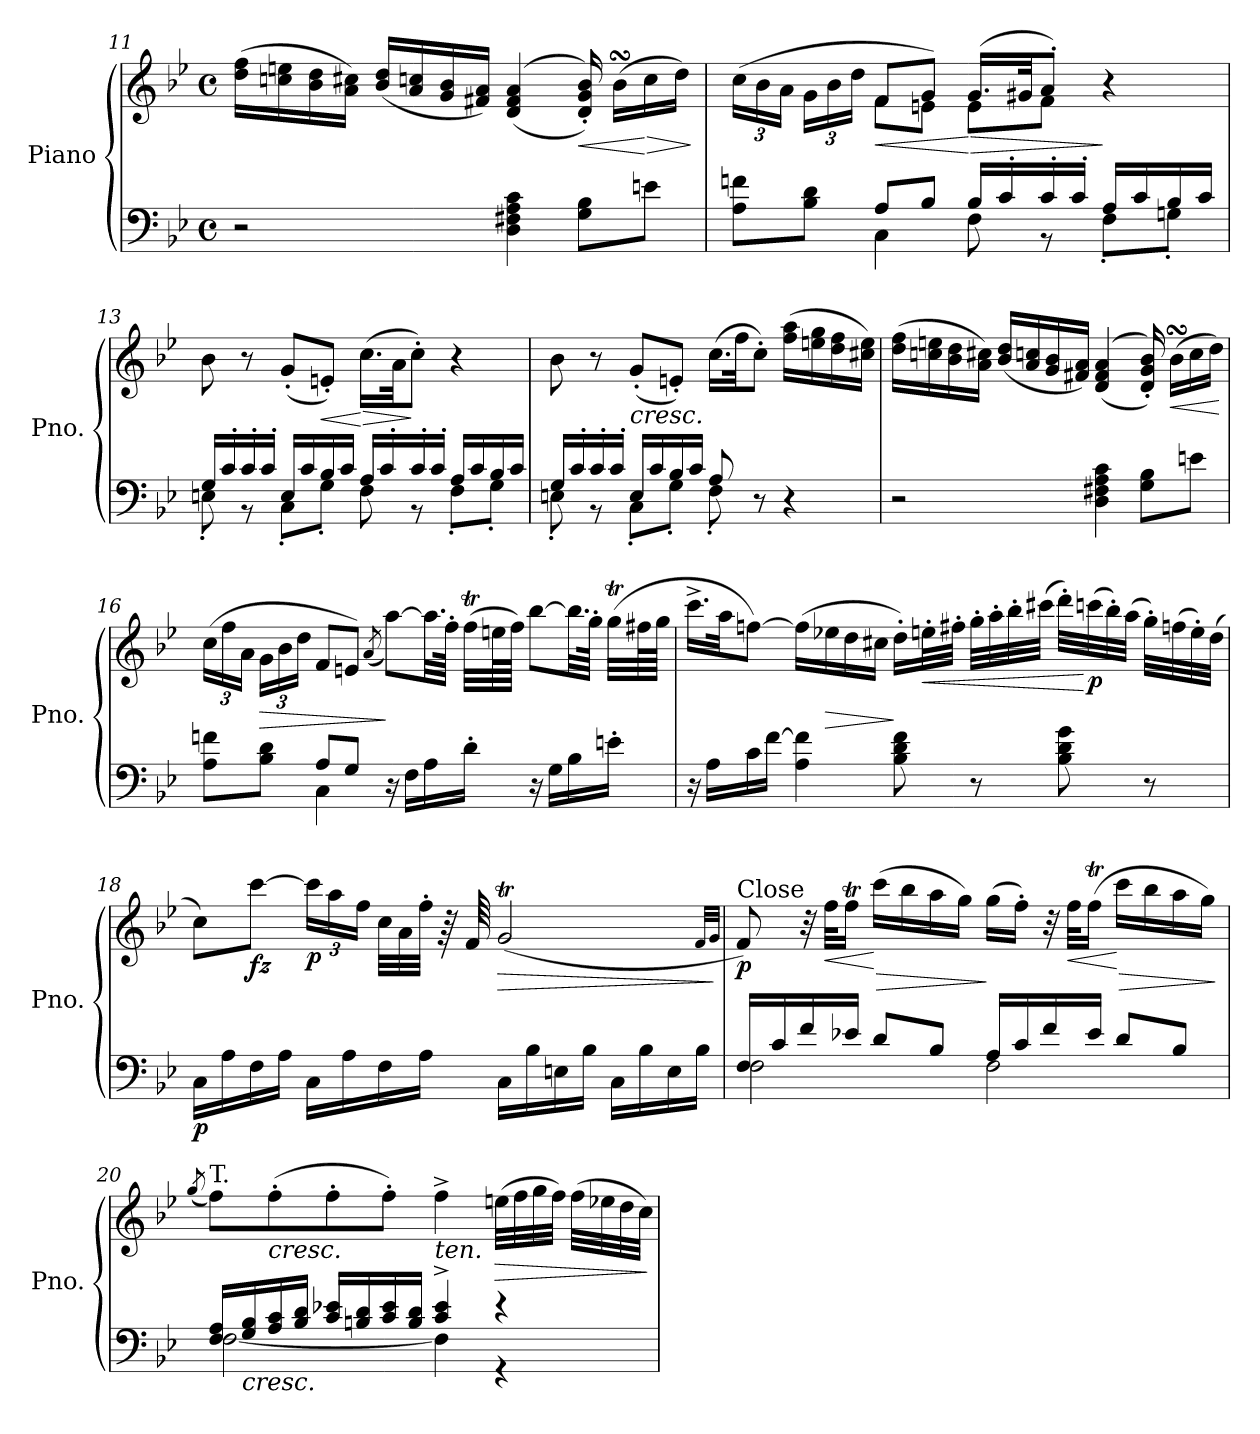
**kern	**kern	**dynam
*part1	*part1	*part1
*staff2	*staff1	*staff1/2
*I"Piano	*	*
*I'Pno.	*	*
*clefF4	*clefG2	*
*k[b-e-]	*k[b-e-]	*
*M4/4	*M4/4	*
*met(c)	*met(c)	*
=11	=11	=11
!	!	!LO:DY:b
2r	(16dd\ 16ff\LL	other-dynamics
.	16ccn\ 16een\	.
.	16b-\ 16dd\	.
.	16a\ 16cc#X\JJ)	.
!	!	!LO:DY:b
.	(16b-/ 16dd/LL	other-dynamics
.	16a/ 16ccn/	.
.	16g/ 16b-/	.
.	16f#X/ 16a/JJ)	.
!	!	!LO:DY:b
4D\ 4F#X\ 4A\ 4c\	(>(4d/ 4f#/ 4a/	other-dynamics
!	!	!LO:HP:b
8G\<< 8B-\<<L	16d/' 16g/' 16b-/'))	<
.	(16b-sSSs\LL	.
!	!	!LO:HP:n=1:b
8en\J	16cc\	[ >
.	16dd\JJ)	.
.	.	]
=12	=12	=12
*^	*	*
*	*	*Xbrackettup	*
*	*	*^	*
8A\<< 8fn\<<L	4ryy	(24cc\LL	4ryy	.
.	.	24b-\	.	.
.	.	24a\JJ	.	.
8B-\<< 8d\<<J	.	24g\LL	.	.
.	.	24b-\	.	.
.	.	24dd\JJ	.	.
!	!	!	!	!LO:HP:b
8A/L	4C<\	8f/L	8f\L	<
8B-</J	.	8g/J)	8en\J	.
!	!	!	!	!LO:HP:n=1:b
16B-/LL	8F<\	(16.g/LL	8e\L	[ >
16c'/	.	.	.	.
.	.	32g#X/JK	.	.
16c<'/	8r	8a'/J)	8f\J	.
16c<'/JJ	.	.	.	.
16A/LL	8F'\L	4r	4ryy	]
16c/	.	.	.	.
16B-/	8Gn'\J	.	.	.
16c/JJ	.	.	.	.
*	*	*v	*v	*
=13	=13	=13	=13
16G/LL	8En'\	8b-\	.
16c'/	.	.	.
16c'/	8r	8r	.
16c'/JJ	.	.	.
16E/LL	8C'\L	(8g'/L	.
16c/	.	.	.
!	!	!	!LO:HP:b
16B-/	8G'\J	8en'/J)	<
16c/JJ	.	.	.
!	!	!	!LO:HP:n=1:b
16A/LL	8F\	(16.cc\LL	[ >
16c'/	.	.	.
.	.	32a\JK	.
16c'/	8r	8cc'\J)	]
16c'/JJ	.	.	.
16A/LL	8F'\L	4r	.
16c/	.	.	.
16B-/	8G'\J	.	.
16c/JJ	.	.	.
=14	=14	=14	=14
16G/LL	8En'\	8b-\	.
16c'/	.	.	.
16c'/	8r	8r	.
16c'/JJ	.	.	.
!	!	!LO:TX:b:i:t=cresc.	!
16E/LL	8C'\L	(8g'/L	.
16c/	.	.	.
16B-/	8G'\J	8en'/J)	.
16c/JJ	.	.	.
8A/	8F<'\	(16.cc\LL	.
.	.	32ff\JK	.
8r	4.ryy	8cc'\J)	.
!	!	!	!LO:DY:b
4r	.	(16ff\ 16aa\LL	other-dynamics
.	.	16een\ 16gg\	.
.	.	16dd\ 16ff\	.
.	.	16cc#X\ 16ee\JJ)	.
*v	*v	*	*
=15	=15	=15
!	!	!LO:DY:b
2r	(16dd\ 16ff\LL	other-dynamics
.	16ccn\ 16een\	.
.	16b-\ 16dd\	.
.	16a\ 16cc#X\JJ)	.
!	!	!LO:DY:b
.	(16b-/ 16dd/LL	other-dynamics
.	16a/ 16ccn/	.
.	16g/ 16b-/	.
.	16f#X/ 16a/JJ)	.
!	!	!LO:DY:b
4D\ 4F#X\ 4A\ 4c\	((>4d/ 4f#/ 4a/	other-dynamics
8G\ 8B-\L	16d/' 16g/' 16b-/'))	.
!	!	!LO:HP:b
.	(16b-sSSs\LL	<
8en\J	16cc\	.
.	16dd\JJ)	.
.	.	[
=16	=16	=16
*^	*	*
8A\ 8fn\L	4ryy	(24cc\LL	.
.	.	24ff\	.
.	.	24a\JJ	.
!	!	!	!LO:HP:b
8B-\ 8d\J	.	24g\LL	>
.	.	24b-\	.
.	.	24dd\JJ	.
8A/L	4C\	8f/L	.
8G/J	.	8en/J)	.
.	.	(8qa/	.
!	!	!	!LO:DY:n=1:b=2
!	!	!	!LO:DY:n=2:b
16r	2ryy	[8aa\L)	] mf f
16F\LL	.	.	.
16A\	.	32.aa\LL]	.
.	.	64ff'\JJJk	.
16d'\JJ	.	(32ffT\LLL	.
.	.	64een\L	.
.	.	64ff\JJJJ)	.
16r	.	[8bb-\L	.
16G\LL	.	.	.
16B-\	.	32.bb-\LL]	.
.	.	64gg'\JJJk	.
16en'\JJ	.	(32ggT\LLL	.
.	.	64ff#X\L	.
.	.	64gg\JJJJ	.
*v	*v	*	*
=17	=17	=17
16r	16.ccc^\LL	.
16A\LL	.	.
.	32aa\JK	.
16c\	[8ffn\J)	.
[16f\JJ	.	.
4A\ 4f\]	(16ff\LL]	.
!	!	!LO:HP:b
.	16ee-X\	>
.	16dd\	.
.	16cc#X\JJ	.
8B-\ 8d\ 8f\	16dd'\LL)	]
!	!	!LO:HP:b
.	32een'\L	<
.	32ff#X'\JJJ	.
8r	32gg'\LLL	.
.	32aa'\	.
.	32bb-'\	.
.	(32ccc#X\JJJ	.
8B-\ 8d\ 8g\	32ddd'\LLL)	.
!	!	!LO:DY:n=1:b
.	(32cccn\	[ p
.	32bb-'\)	.
.	(32aa\JJJ	.
8r	32gg'\LLL)	.
.	(32ffn\	.
.	32ee'\)	.
.	(32dd\JJJ	.
=18	=18	=18
!	!	!LO:DY:b=2
16C\LL	8cc\L)	p
16A\	.	.
!	!	!LO:DY:b
16F\	[8ccc\J	fz
16A\JJ	.	.
!	!	!LO:DY:b
16C\LL	24ccc\LL]	p
.	24aa\	.
16A\	.	.
.	24ff\JJ	.
16F\	32cc\LLL	.
.	32a\	.
16A\JJ	32ff'\JJJ	.
.	64r	.
.	64f/	.
!	!	!LO:HP:b
16C\LL	(2gT/	>
16B-\	.	.
16En\	.	.
16B-\JJ	.	.
16C\LL	.	.
16B-\	.	.
16E\	.	.
16B-\JJ	.	.
.	32qf/LLL	.
.	32qg/JJJ	.
.	.	]
=19	=19	=19
*^	*	*
!	!	!LO:TX:a:t=Close	!
!	!	!	!LO:DY:b
16F/LL	2F\	8f/)	p
16c</	.	.	.
16f/	.	32r	.
!	!	!	!LO:HP:b
.	.	32ff\KLL	<
16e-X/JJ	.	16ffT\JJ	.
!	!	!	!LO:HP:n=1:b
8d</L	.	(16ccc\LL	[ >
.	.	16bb-\	.
8B-</J	.	16aa\	.
.	.	16gg\JJ)	.
16A/LL	2F\	(16gg\LL	]
16c/	.	16ff'\JJ)	.
16f/	.	32r	.
!	!	!	!LO:HP:b
.	.	32ff\KLL	<
16e-/JJ	.	(16ffT\JJ	.
!	!	!	!LO:HP:n=1:b
8d/L	.	16ccc\LL	[ >
.	.	16bb-\	.
8B-</J	.	16aa\	.
.	.	16gg\JJ)	.
*v	*v	*	*
.	.	]
=20	=20	=20
.	(8qgg/	.
*^	*	*
!	!	!LO:TX:a:t=T.	!
16F/<< 16A/<<LL	[2F\	8ff\L)	.
!LO:TX:b:i:t=cresc.	!	!	!
16G/ 16B-/	.	.	.
!	!	!LO:TX:b:i:t=cresc.	!
16A/ 16c/	.	(8ff'\	.
16B-/<< 16d/<<JJ	.	.	.
16c/<< 16e-X/<<LL	.	8ff'\	.
16Bn/<< 16d/<<	.	.	.
16c/ 16e-/	.	8ff'\J)	.
16B/ 16d/JJ	.	.	.
!	!	!LO:TX:b:i:t=ten.	!
4c/^ 4e-/^	4F\]	4ff^\	.
!	!	!	!LO:HP:b
4r	4r	(32een\LLL	>
.	.	32ff\	.
.	.	32gg\	.
.	.	32ff\JJJ)	.
.	.	(32ff\LLL	.
.	.	32ee-X\	.
.	.	32dd\	.
.	.	32cc\JJJ)	.
*v	*v	*	*
.	.	]
=	=	=
*-	*-	*-
